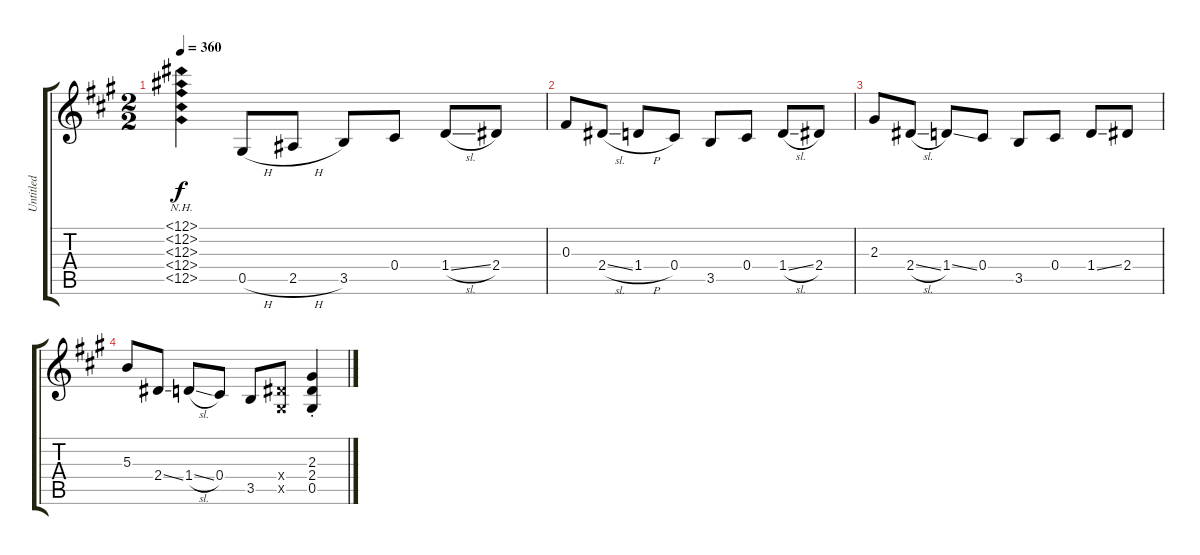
\track ("Untitled" "Untitled") {instrument acousticguitarsteel}
\staff {score tabs}
\tuning (Eb4 Bb3 Gb3 Db3 Ab2 Eb2) {hide}
\ts (2 2)
\tempo 360
\clef g2
\ks a
(12.1{nh t} 12.2{nh t} 12.3{nh t} 12.4{nh t} 12.5{nh t}).4{dy f} 0.5{h}.8 2.5{h}.8 3.5.8 0.4.8 1.4{sl}.8 2.4.8 |
0.3.8 2.4{sl}.8 1.4{h}.8 0.4.8 3.5.8 0.4.8 1.4{sl}.8 2.4.8 |
2.3.8 2.4{sl}.8 1.4{ss}.8 0.4.8 3.5.8 0.4.8 1.4{ss}.8 2.4.8 |
5.3.8 2.4{ss}.8 1.4{sl}.8 0.4.8 3.5.8 (2.4{x} 0.5{x}).8 (2.3{st} 2.4{st} 0.5{st}).4
